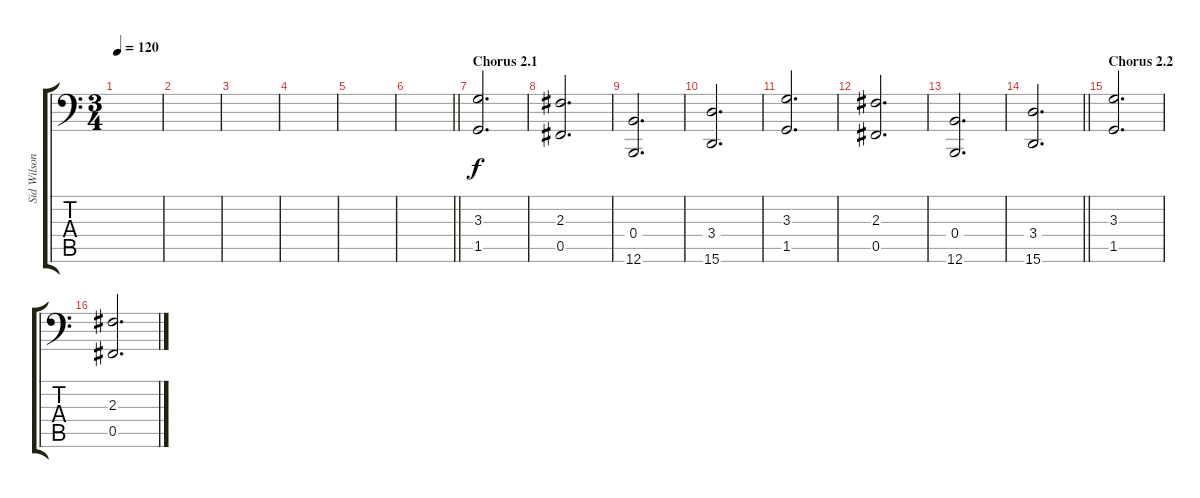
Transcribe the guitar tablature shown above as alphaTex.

\track ("Sid Wilson" "Sid Wilson") {instrument pad2warm}
\staff {score tabs}
\tuning (Db5 Ab3 E3 B2 Gb2 B0) {hide}
\ts (3 4)
\tempo 120
\clef f4
\ks c
|
|
|
|
|
\barLineRight lightlight
|
\section ("" "Chorus 2.1")
(3.3 1.5).2{d} |
(2.3 0.5).2{d} |
(0.4 12.6).2{d} |
(3.4 15.6).2{d} |
(3.3 1.5).2{d} |
(2.3 0.5).2{d} |
(0.4 12.6).2{d} |
\barLineRight lightlight
(3.4 15.6).2{d} |
\section ("" "Chorus 2.2")
(3.3 1.5).2{d} |
(2.3 0.5).2{d}
